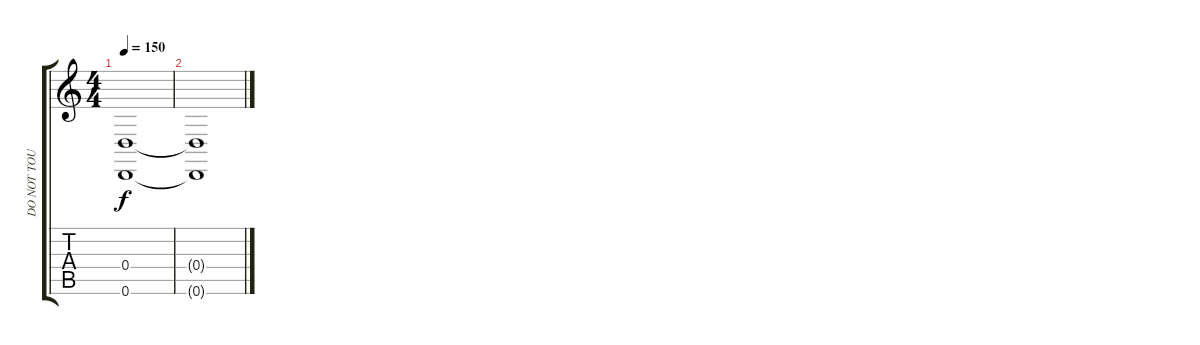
\track ("DO NOT TOUCH" "DO NOT TOU") {instrument voiceoohs}
\staff {score tabs}
\tuning (E4 B3 G3 D3 A2 D2) {hide}
\ts (4 4)
\tempo 150
\clef g2
\ks c
(0.4{t} 0.6{t}).1{dy f} |
(0.4{t} 0.6{t}).1
